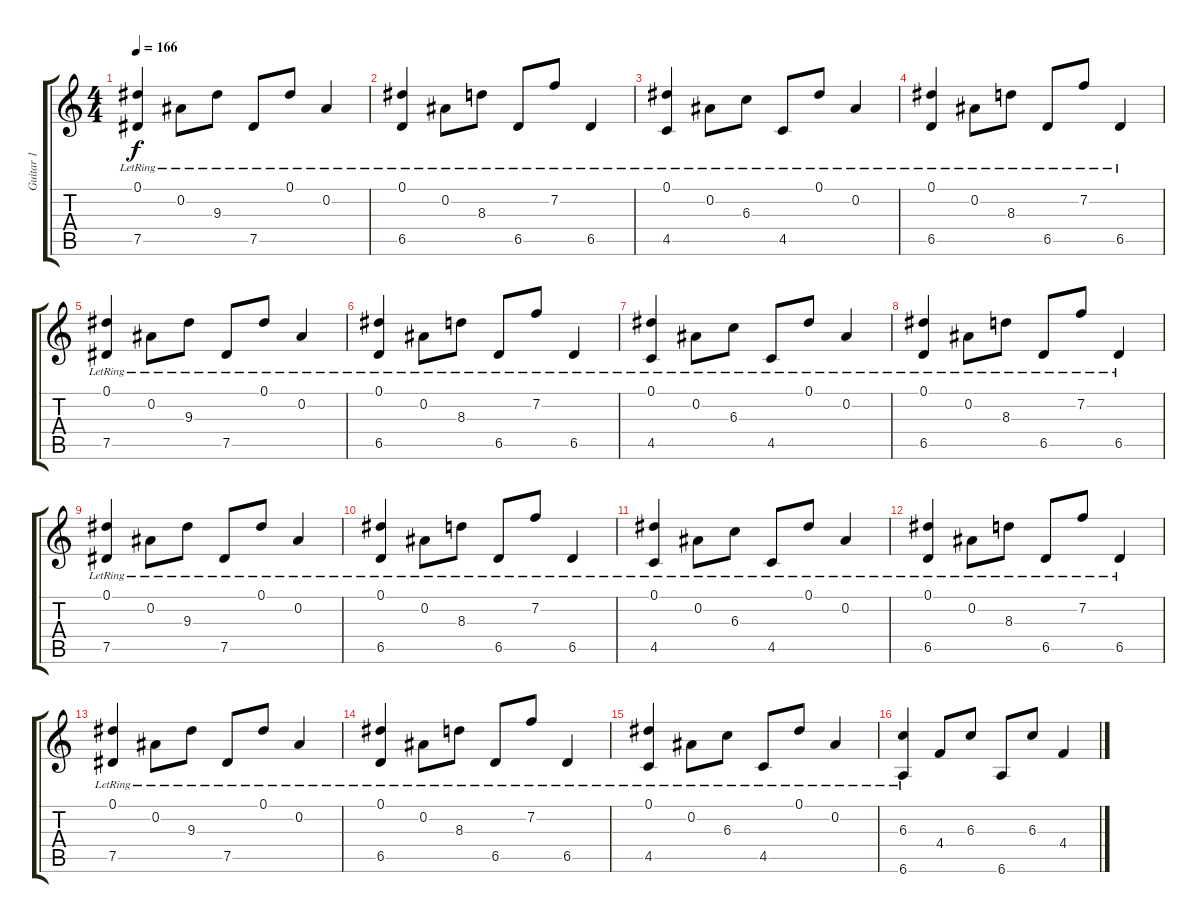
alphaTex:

\track ("Guitar 1" "Guitar 1") {instrument acousticguitarsteel}
\staff {score tabs}
\tuning (Eb4 Bb3 Gb3 Db3 Ab2 Eb2) {hide}
\ts (4 4)
\tempo 166
\clef g2
\ks c
(0.1{lr} 7.5{lr}).4{dy f} 0.2{lr}.8 9.3{lr}.8 7.5{lr}.8 0.1{lr}.8 0.2{lr}.4 |
(0.1{lr} 6.5{lr}).4 0.2{lr}.8 8.3{lr}.8 6.5{lr}.8 7.2{lr}.8 6.5{lr}.4 |
(0.1{lr} 4.5{lr}).4 0.2{lr}.8 6.3{lr}.8 4.5{lr}.8 0.1{lr}.8 0.2{lr}.4 |
(0.1{lr} 6.5{lr}).4 0.2{lr}.8 8.3{lr}.8 6.5{lr}.8 7.2{lr}.8 6.5{lr}.4 |
(0.1{lr} 7.5{lr}).4 0.2{lr}.8 9.3{lr}.8 7.5{lr}.8 0.1{lr}.8 0.2{lr}.4 |
(0.1{lr} 6.5{lr}).4 0.2{lr}.8 8.3{lr}.8 6.5{lr}.8 7.2{lr}.8 6.5{lr}.4 |
(0.1{lr} 4.5{lr}).4 0.2{lr}.8 6.3{lr}.8 4.5{lr}.8 0.1{lr}.8 0.2{lr}.4 |
(0.1{lr} 6.5{lr}).4 0.2{lr}.8 8.3{lr}.8 6.5{lr}.8 7.2{lr}.8 6.5{lr}.4 |
(0.1{lr} 7.5{lr}).4 0.2{lr}.8 9.3{lr}.8 7.5{lr}.8 0.1{lr}.8 0.2{lr}.4 |
(0.1{lr} 6.5{lr}).4 0.2{lr}.8 8.3{lr}.8 6.5{lr}.8 7.2{lr}.8 6.5{lr}.4 |
(0.1{lr} 4.5{lr}).4 0.2{lr}.8 6.3{lr}.8 4.5{lr}.8 0.1{lr}.8 0.2{lr}.4 |
(0.1{lr} 6.5{lr}).4 0.2{lr}.8 8.3{lr}.8 6.5{lr}.8 7.2{lr}.8 6.5{lr}.4 |
(0.1{lr} 7.5{lr}).4 0.2{lr}.8 9.3{lr}.8 7.5{lr}.8 0.1{lr}.8 0.2{lr}.4 |
(0.1{lr} 6.5{lr}).4 0.2{lr}.8 8.3{lr}.8 6.5{lr}.8 7.2{lr}.8 6.5{lr}.4 |
(0.1{lr} 4.5{lr}).4 0.2{lr}.8 6.3{lr}.8 4.5{lr}.8 0.1{lr}.8 0.2{lr}.4 |
(6.3{lr} 6.6{lr}).4 4.4.8 6.3.8 6.6.8 6.3.8 4.4.4
